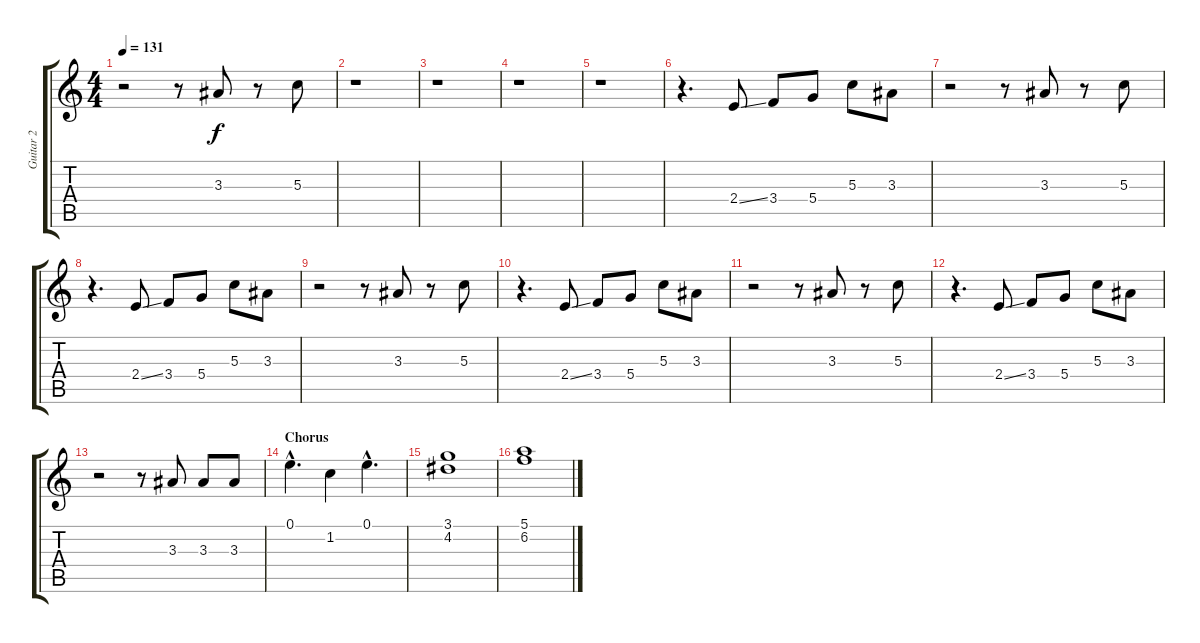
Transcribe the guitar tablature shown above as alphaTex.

\track ("Guitar 2" "Guitar 2") {instrument electricguitarjazz}
\staff {score tabs}
\tuning (E4 B3 G3 D3 A2 E2) {hide}
\ts (4 4)
\tempo 131
\clef g2
\ks c
r.2{dy f} r.8 3.3.8 r.8 5.3.8 |
r.1 |
r.1 |
r.1 |
r.1 |
r.4{d} 2.4{ss}.8 3.4.8 5.4.8 5.3.8 3.3.8 |
r.2 r.8 3.3.8 r.8 5.3.8 |
r.4{d} 2.4{ss}.8 3.4.8 5.4.8 5.3.8 3.3.8 |
r.2 r.8 3.3.8 r.8 5.3.8 |
r.4{d} 2.4{ss}.8 3.4.8 5.4.8 5.3.8 3.3.8 |
r.2 r.8 3.3.8 r.8 5.3.8 |
r.4{d} 2.4{ss}.8 3.4.8 5.4.8 5.3.8 3.3.8 |
r.2 r.8 3.3.8 3.3.8 3.3.8 |
\section ("" "Chorus")
0.1{hac}.4{d volume 9} 1.2.4 0.1{hac}.4{d} |
(3.1 4.2).1 |
(5.1 6.2).1
